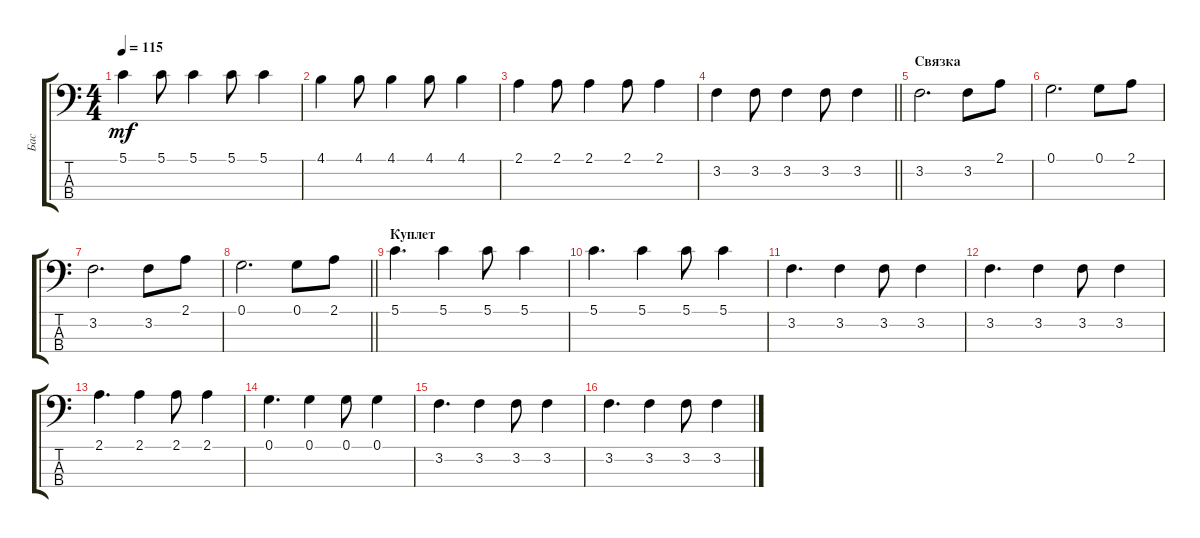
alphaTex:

\track ("Бас" "Бас") {instrument acousticbass}
\staff {score tabs}
\tuning (G2 D2 A1 D1) {hide}
\ts (4 4)
\tempo 115
\clef f4
\ks c
5.1.4{dy mf} 5.1.8 5.1.4 5.1.8 5.1.4 |
4.1.4 4.1.8 4.1.4 4.1.8 4.1.4 |
2.1.4 2.1.8 2.1.4 2.1.8 2.1.4 |
\barLineRight lightlight
3.2.4 3.2.8 3.2.4 3.2.8 3.2.4 |
\section ("" "Связка")
3.2.2{d} 3.2.8 2.1.8 |
0.1.2{d} 0.1.8 2.1.8 |
3.2.2{d} 3.2.8 2.1.8 |
\barLineRight lightlight
0.1.2{d} 0.1.8 2.1.8 |
\section ("" "Куплет")
5.1.4{d} 5.1.4 5.1.8 5.1.4 |
5.1.4{d} 5.1.4 5.1.8 5.1.4 |
3.2.4{d} 3.2.4 3.2.8 3.2.4 |
3.2.4{d} 3.2.4 3.2.8 3.2.4 |
2.1.4{d} 2.1.4 2.1.8 2.1.4 |
0.1.4{d} 0.1.4 0.1.8 0.1.4 |
3.2.4{d} 3.2.4 3.2.8 3.2.4 |
3.2.4{d} 3.2.4 3.2.8 3.2.4
